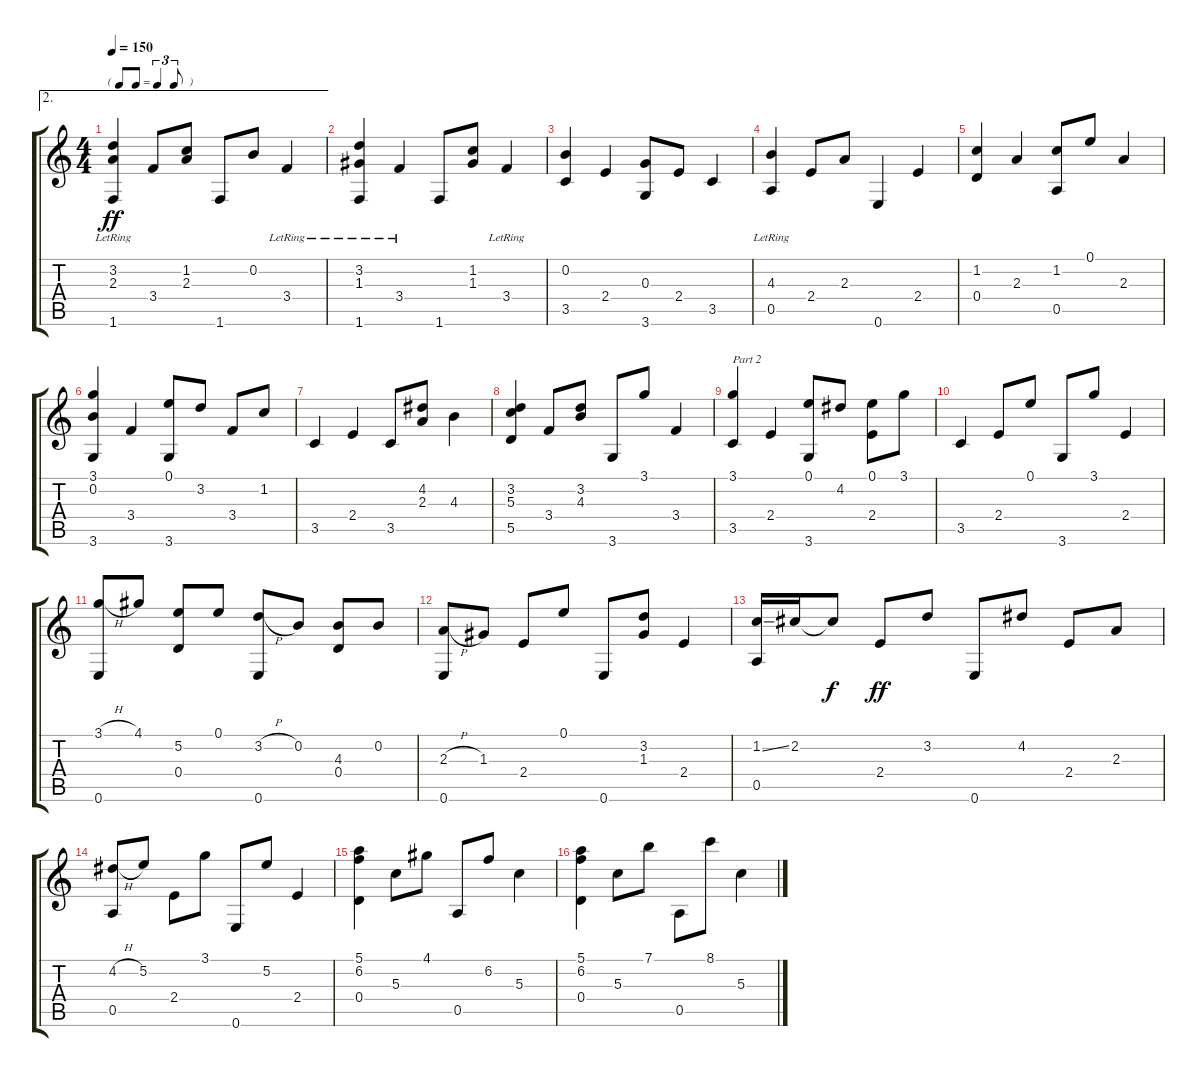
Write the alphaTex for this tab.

\track "" {instrument acousticguitarnylon}
\staff {score tabs}
\tuning (E4 B3 G3 D3 A2 E2) {hide}
\ae 2
\ts (4 4)
\tf triplet8th
\tempo 150
\clef g2
\ks c
(3.2 2.3 1.6{lr}).4{dy ff} 3.4.8 (1.2 2.3).8 1.6.8 0.2.8 3.4{lr}.4 |
(3.2 1.3 1.6{lr}).4 3.4{lr}.4 1.6.8 (1.2 1.3).8 3.4{lr}.4 |
(0.2 3.5).4 2.4.4 (0.3 3.6).8 2.4.8 3.5.4 |
(4.3 0.5{lr}).4 2.4.8 2.3.8 0.6.4 2.4.4 |
(1.2 0.4).4 2.3.4 (1.2 0.5).8 0.1.8 2.3.4 |
(3.1 0.2 3.6).4 3.4.4 (0.1 3.6).8 3.2.8 3.4.8 1.2.8 |
3.5.4 2.4.4 3.5.8 (4.2 2.3).8 4.3.4 |
(3.2 5.3 5.5).4 3.4.8 (3.2 4.3).8 3.6.8 3.1.8 3.4.4 |
(3.1 3.5).4{txt "Part 2"} 2.4.4 (0.1 3.6).8 4.2.8 (0.1 2.4).8 3.1.8 |
3.5.4 2.4.8 0.1.8 3.6.8 3.1.8 2.4.4 |
(3.1{h} 0.6).8 4.1.8 (5.2 0.4).8 0.1.8 (3.2{h} 0.6).8 0.2.8 (4.3 0.4).8 0.2.8 |
(2.3{h} 0.6).8 1.3.8 2.4.8 0.1.8 0.6.8 (3.2 1.3).8 2.4.4 |
(1.2{ss} 0.5).16 2.2.16 2.2{t}.8{dy f} 2.4.8{dy ff} 3.2.8 0.6.8 4.2.8 2.4.8 2.3.8 |
(4.2{h} 0.5).8 5.2.8 2.4.8 3.1.8 0.6.8 5.2.8 2.4.4 |
(5.1 6.2 0.4).4 5.3.8 4.1.8 0.5.8 6.2.8 5.3.4 |
(5.1 6.2 0.4).4 5.3.8 7.1.8 0.5.8 8.1.8 5.3.4
